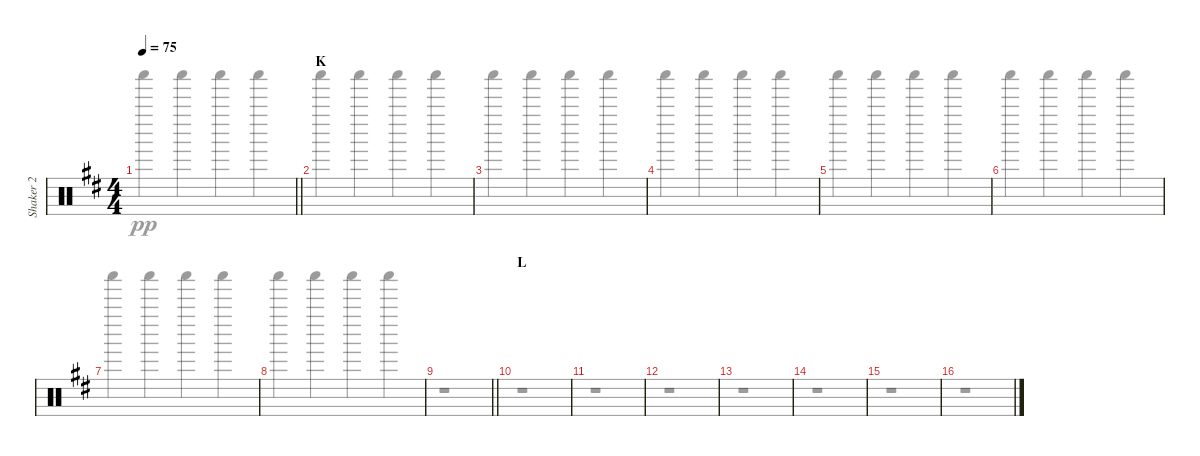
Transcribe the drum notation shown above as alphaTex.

\track ("Shaker 2" "Shaker 2") {instrument percussion}
\staff {score}
\articulation defaults
\voice
\ts (4 4)
\tempo 75
\clef neutral
\barLineRight lightlight
\ks d
|
\section ("" "K")
|
|
|
|
|
|
|
\barLineRight lightlight
|
\section ("" "L")
|
|
|
|
|
|
\voice
\clef neutral
\barLineRight lightlight
\ks d "Shaker (hit)".4{dy pp} "Shaker (hit)".4 "Shaker (hit)".4 "Shaker (hit)".4
|
"Shaker (hit)".4 "Shaker (hit)".4 "Shaker (hit)".4 "Shaker (hit)".4 |
"Shaker (hit)".4 "Shaker (hit)".4 "Shaker (hit)".4 "Shaker (hit)".4 |
"Shaker (hit)".4 "Shaker (hit)".4 "Shaker (hit)".4 "Shaker (hit)".4 |
"Shaker (hit)".4 "Shaker (hit)".4 "Shaker (hit)".4 "Shaker (hit)".4 |
"Shaker (hit)".4 "Shaker (hit)".4 "Shaker (hit)".4 "Shaker (hit)".4 |
"Shaker (hit)".4 "Shaker (hit)".4 "Shaker (hit)".4 "Shaker (hit)".4 |
"Shaker (hit)".4 "Shaker (hit)".4 "Shaker (hit)".4 "Shaker (hit)".4 |
\barLineRight lightlight
r.1 |
r.1 |
r.1 |
r.1 |
r.1 |
r.1 |
r.1 |
r.1
